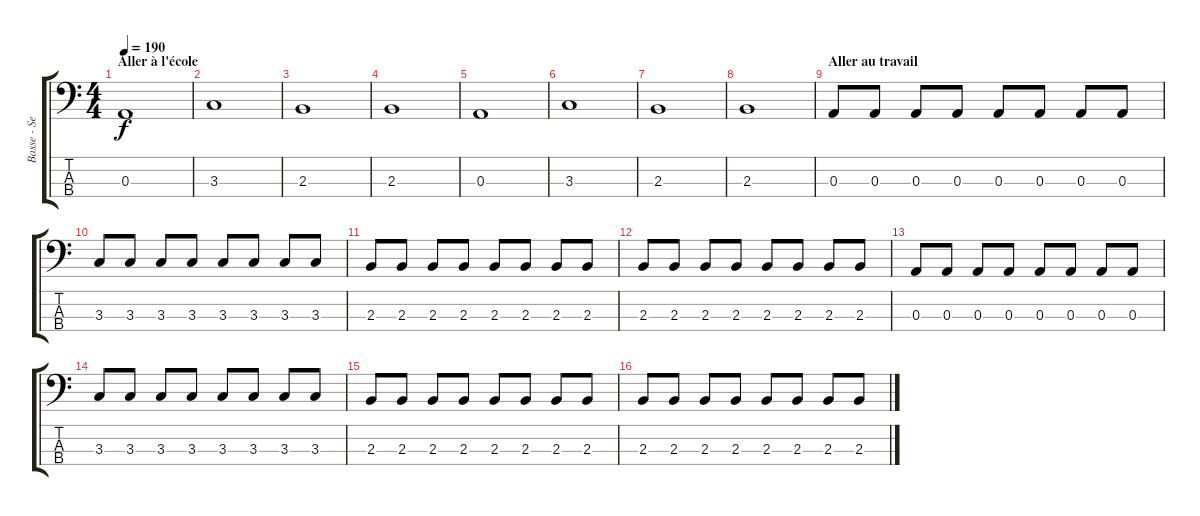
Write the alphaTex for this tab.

\track ("Basse - Seb" "Basse - Se") {instrument electricbassfinger}
\staff {score tabs}
\tuning (G2 D2 A1 E1) {hide}
\ts (4 4)
\section ("" "Aller à l'école")
\tempo 190
\clef f4
\ks c
0.3.1{dy f} |
3.3.1 |
2.3.1 |
2.3.1 |
0.3.1 |
3.3.1 |
2.3.1 |
2.3.1 |
\section ("" "Aller au travail")
0.3.8 0.3.8 0.3.8 0.3.8 0.3.8 0.3.8 0.3.8 0.3.8 |
3.3.8 3.3.8 3.3.8 3.3.8 3.3.8 3.3.8 3.3.8 3.3.8 |
2.3.8 2.3.8 2.3.8 2.3.8 2.3.8 2.3.8 2.3.8 2.3.8 |
2.3.8 2.3.8 2.3.8 2.3.8 2.3.8 2.3.8 2.3.8 2.3.8 |
0.3.8 0.3.8 0.3.8 0.3.8 0.3.8 0.3.8 0.3.8 0.3.8 |
3.3.8 3.3.8 3.3.8 3.3.8 3.3.8 3.3.8 3.3.8 3.3.8 |
2.3.8 2.3.8 2.3.8 2.3.8 2.3.8 2.3.8 2.3.8 2.3.8 |
2.3.8 2.3.8 2.3.8 2.3.8 2.3.8 2.3.8 2.3.8 2.3.8
